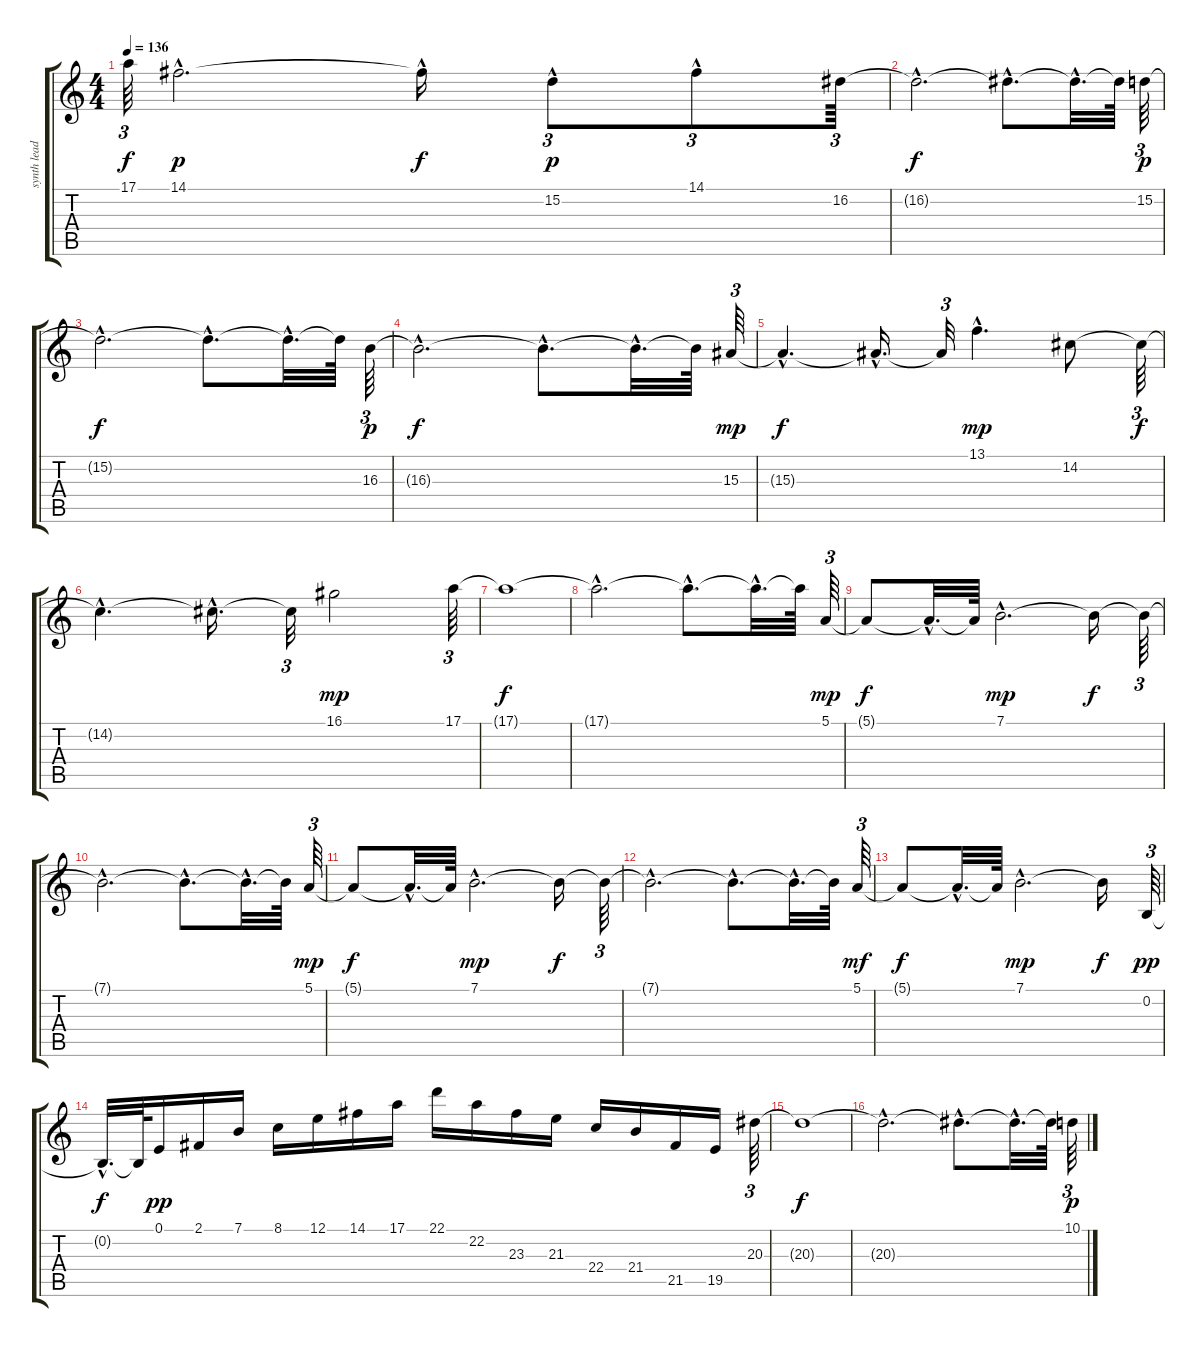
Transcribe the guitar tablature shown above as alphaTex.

\track ("synth lead" "synth lead") {instrument lead2sawtooth}
\staff {score tabs}
\tuning (E4 B3 G3 D3 A2 E2) {hide}
\ts (4 4)
\tempo 136
\clef g2
\ks c
17.1{t}.64{tu (3 2) dy f} 14.1{hac}.2{d dy p volume 16} 14.1{hac t}.16{dy f} 15.2{hac}.8{tu (3 2) dy p volume 16} 14.1{hac}.8{tu (3 2)} 16.2.64{tu (3 2) volume 16} |
16.2{hac t}.2{d dy f} 16.2{hac t}.8{d} 16.2{hac t}.32{d} 16.2{t}.64 15.2.64{tu (3 2) dy p volume 16} |
15.2{hac t}.2{d dy f} 15.2{hac t}.8{d} 15.2{hac t}.32{d} 15.2{t}.64 16.3.64{tu (3 2) dy p volume 16} |
16.3{hac t}.2{d dy f} 16.3{hac t}.8{d} 16.3{hac t}.32{d} 16.3{t}.64 15.3.64{tu (3 2) dy mp volume 16} |
15.3{hac t}.4{d dy f} 15.3{hac t}.16{d} 15.3{t}.32{tu (3 2)} 13.1{hac}.4{d dy mp volume 16} 14.2.8{volume 16} 14.2{t}.64{tu (3 2) dy f} |
14.2{hac t}.4{d} 14.2{hac t}.16{d} 14.2{t}.32{tu (3 2)} 16.1.2{dy mp volume 16} 17.1.64{tu (3 2) volume 16} |
17.1{t}.1{dy f} |
17.1{hac t}.2{d} 17.1{hac t}.8{d} 17.1{hac t}.32{d} 17.1{t}.64 5.1.64{tu (3 2) dy mp volume 16} |
5.1{t}.8{dy f} 5.1{hac t}.32{d} 5.1{t}.64 7.1{hac}.2{d dy mp volume 16} 7.1{t}.16{dy f} 7.1{t}.64{tu (3 2)} |
7.1{hac t}.2{d} 7.1{hac t}.8{d} 7.1{hac t}.32{d} 7.1{t}.64 5.1.64{tu (3 2) dy mp volume 16} |
5.1{t}.8{dy f} 5.1{hac t}.32{d} 5.1{t}.64 7.1{hac}.2{d dy mp volume 16} 7.1{t}.16{dy f} 7.1{t}.64{tu (3 2)} |
7.1{hac t}.2{d} 7.1{hac t}.8{d} 7.1{hac t}.32{d} 7.1{t}.64 5.1.64{tu (3 2) dy mf volume 16} |
5.1{t}.8{dy f} 5.1{hac t}.32{d} 5.1{t}.64 7.1{hac}.2{d dy mp volume 16} 7.1{t}.16{dy f} 0.2.64{tu (3 2) dy pp volume 16} |
0.2{hac t}.32{d dy f} 0.2{t}.64 0.1.16{dy pp} 2.1.16 7.1.16 8.1.16 12.1.16 14.1.16 17.1.16 22.1.16 22.2.16 23.3.16 21.3.16 22.4.16 21.4.16 21.5.16 19.5.16 20.3.64{tu (3 2) volume 16} |
20.3{t}.1{dy f} |
20.3{hac t}.2{d} 20.3{hac t}.8{d} 20.3{hac t}.32{d} 20.3{t}.64 10.1.64{tu (3 2) dy p volume 16}
